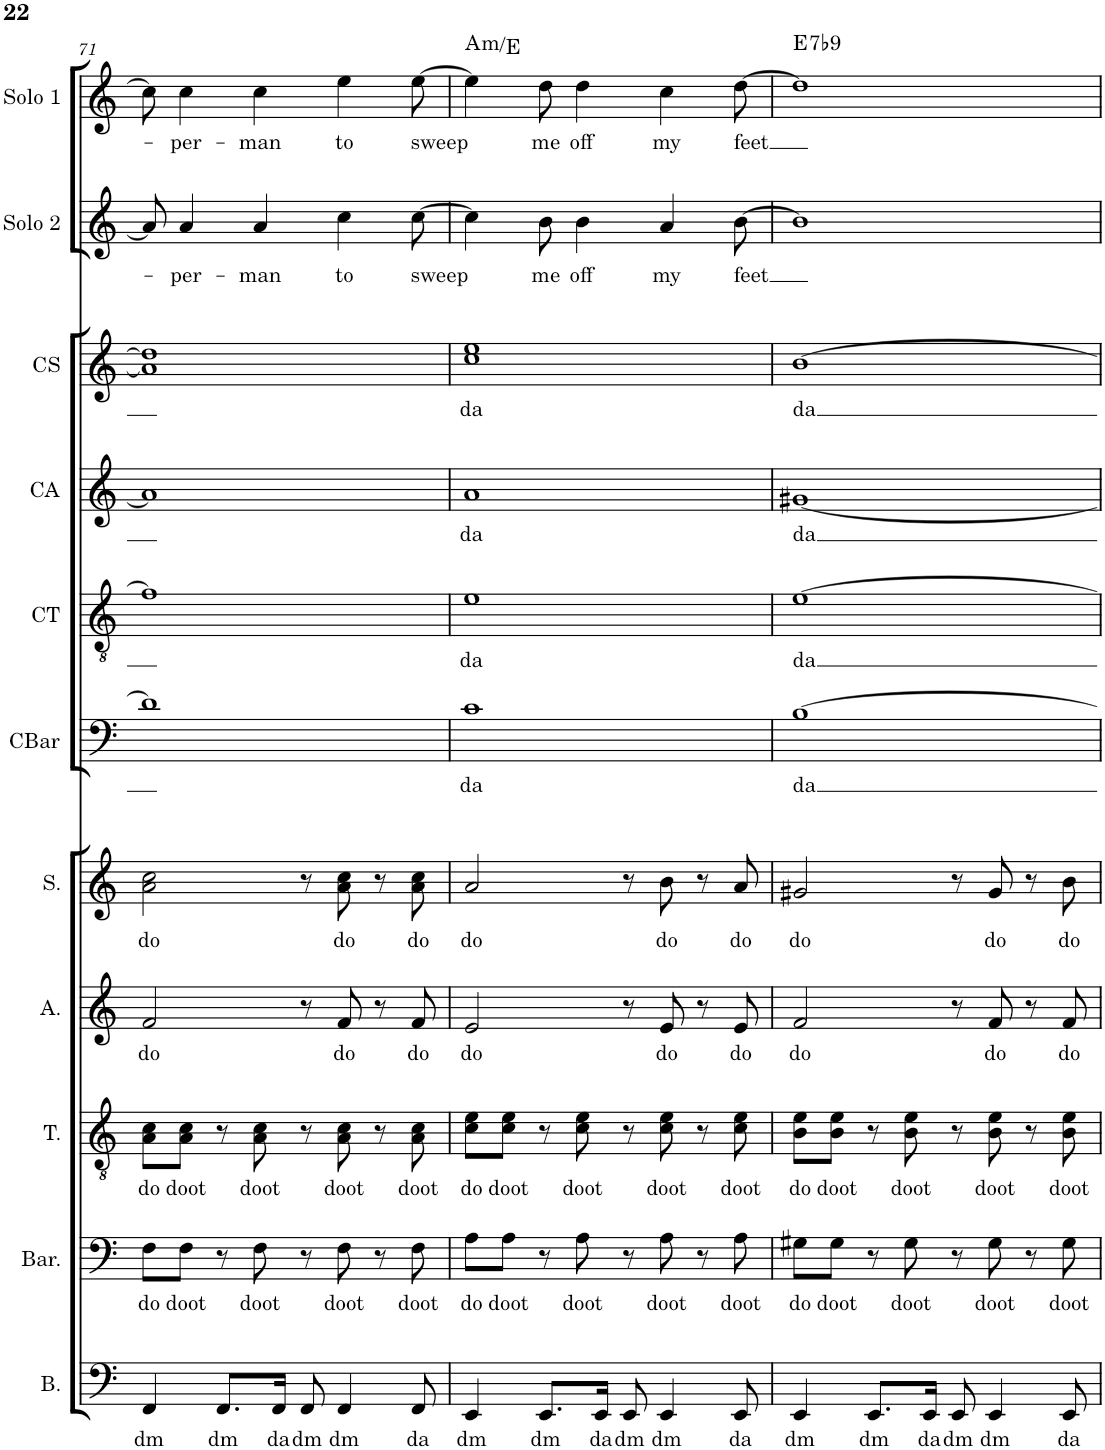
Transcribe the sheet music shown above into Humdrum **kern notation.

**kern	**text	**kern	**text	**kern	**text	**kern	**text	**kern	**text	**kern	**text	**kern	**text	**kern	**text	**kern	**text	**kern	**text	**kern	**text	**harte
*part11	*part11	*part10	*part10	*part9	*part9	*part8	*part8	*part7	*part7	*part6	*part6	*part5	*part5	*part4	*part4	*part3	*part3	*part2	*part2	*part1	*part1	*part1
*staff11	*staff11	*staff10	*staff10	*staff9	*staff9	*staff8	*staff8	*staff7	*staff7	*staff6	*staff6	*staff5	*staff5	*staff4	*staff4	*staff3	*staff3	*staff2	*staff2	*staff1	*staff1	*
*I"Bass	*	*I"Baritone	*	*I"Tenor	*	*I"Alto	*	*I"Soprano	*	*I"Choir Baritone	*	*I"Choir Tenor	*	*I"Choir Alto	*	*I"Choir Soprano	*	*I"Soloist 2	*	*I"Soloist 1	*	*
*I'B.	*	*I'Bar.	*	*I'T.	*	*I'A.	*	*I'S.	*	*I'CBar	*	*I'CT	*	*I'CA	*	*I'CS	*	*I'Solo 2	*	*I'Solo 1	*	*
!!LO:PB:g=z
*clefF4	*	*clefF4	*	*clefGv2	*	*clefG2	*	*clefG2	*	*clefF4	*	*clefGv2	*	*clefG2	*	*clefG2	*	*clefG2	*	*clefG2	*	*
*k[]	*	*k[]	*	*k[]	*	*k[]	*	*k[]	*	*k[]	*	*k[]	*	*k[]	*	*k[]	*	*k[]	*	*k[]	*	*
*M4/4	*	*M4/4	*	*M4/4	*	*M4/4	*	*M4/4	*	*M4/4	*	*M4/4	*	*M4/4	*	*M4/4	*	*M4/4	*	*M4/4	*	*
=71	=71	=71	=71	=71	=71	=71	=71	=71	=71	=71	=71	=71	=71	=71	=71	=71	=71	=71	=71	=71	=71	=71
!	!LO:LY:b	!	!LO:LY:b	!	!LO:LY:b	!	!LO:LY:b	!	!LO:LY:b	!	!	!	!	!	!	!	!	!	!	!	!	!
4FF/	dm	8F\L	do	8A\ 8c\L	do	2f/	do	2a\ 2cc\	do	1d]	.	1f]	.	1a]	.	1a] 1dd]	.	8a/]	.	8cc\]	.	.
!	!	!	!LO:LY:b	!	!LO:LY:b	!	!	!	!	!	!	!	!	!	!	!	!	!	!LO:LY:b	!	!LO:LY:b	!
.	.	8F\J	doot	8A\ 8c\J	doot	.	.	.	.	.	.	.	.	.	.	.	.	4a/	-per-	4cc\	-per-	.
!	!LO:LY:b	!	!	!	!	!	!	!	!	!	!	!	!	!	!	!	!	!	!	!	!	!
8.FF/L	dm	8r	.	8r	.	.	.	.	.	.	.	.	.	.	.	.	.	.	.	.	.	.
!	!	!	!LO:LY:b	!	!LO:LY:b	!	!	!	!	!	!	!	!	!	!	!	!	!	!LO:LY:b	!	!LO:LY:b	!
.	.	8F\	doot	8A\ 8c\	doot	.	.	.	.	.	.	.	.	.	.	.	.	4a/	-man	4cc\	-man	.
!	!LO:LY:b	!	!	!	!	!	!	!	!	!	!	!	!	!	!	!	!	!	!	!	!	!
16FF/Jk	da	.	.	.	.	.	.	.	.	.	.	.	.	.	.	.	.	.	.	.	.	.
!	!LO:LY:b	!	!	!	!	!	!	!	!	!	!	!	!	!	!	!	!	!	!	!	!	!
8FF/	dm	8r	.	8r	.	8r	.	8r	.	.	.	.	.	.	.	.	.	.	.	.	.	.
!	!LO:LY:b	!	!LO:LY:b	!	!LO:LY:b	!	!LO:LY:b	!	!LO:LY:b	!	!	!	!	!	!	!	!	!	!LO:LY:b	!	!LO:LY:b	!
4FF/	dm	8F\	doot	8A\ 8c\	doot	8f/	do	8a\ 8cc\	do	.	.	.	.	.	.	.	.	4cc\	to	4ee\	to	.
.	.	8r	.	8r	.	8r	.	8r	.	.	.	.	.	.	.	.	.	.	.	.	.	.
!	!LO:LY:b	!	!LO:LY:b	!	!LO:LY:b	!	!LO:LY:b	!	!LO:LY:b	!	!	!	!	!	!	!	!	!	!LO:LY:b	!	!LO:LY:b	!
8FF/	da	8F\	doot	8A\ 8c\	doot	8f/	do	8a\ 8cc\	do	.	.	.	.	.	.	.	.	[8cc\	sweep	[8ee\	sweep	.
=72	=72	=72	=72	=72	=72	=72	=72	=72	=72	=72	=72	=72	=72	=72	=72	=72	=72	=72	=72	=72	=72	=72
!	!LO:LY:b	!	!LO:LY:b	!	!LO:LY:b	!	!LO:LY:b	!	!LO:LY:b	!	!LO:LY:b	!	!LO:LY:b	!	!LO:LY:b	!	!LO:LY:b	!	!	!	!	!LO:H:kt=m
4EE/	dm	8A\L	do	8c\ 8e\L	do	2e/	do	2a/	do	1c	da	1e	da	1a	da	1cc 1ee	da	4cc\]	.	4ee\]	.	A:min/5
!	!	!	!LO:LY:b	!	!LO:LY:b	!	!	!	!	!	!	!	!	!	!	!	!	!	!	!	!	!
.	.	8A\J	doot	8c\ 8e\J	doot	.	.	.	.	.	.	.	.	.	.	.	.	.	.	.	.	.
!	!LO:LY:b	!	!	!	!	!	!	!	!	!	!	!	!	!	!	!	!	!	!LO:LY:b	!	!LO:LY:b	!
8.EE/L	dm	8r	.	8r	.	.	.	.	.	.	.	.	.	.	.	.	.	8b\	me	8dd\	me	.
!	!	!	!LO:LY:b	!	!LO:LY:b	!	!	!	!	!	!	!	!	!	!	!	!	!	!LO:LY:b	!	!LO:LY:b	!
.	.	8A\	doot	8c\ 8e\	doot	.	.	.	.	.	.	.	.	.	.	.	.	4b\	off	4dd\	off	.
!	!LO:LY:b	!	!	!	!	!	!	!	!	!	!	!	!	!	!	!	!	!	!	!	!	!
16EE/Jk	da	.	.	.	.	.	.	.	.	.	.	.	.	.	.	.	.	.	.	.	.	.
!	!LO:LY:b	!	!	!	!	!	!	!	!	!	!	!	!	!	!	!	!	!	!	!	!	!
8EE/	dm	8r	.	8r	.	8r	.	8r	.	.	.	.	.	.	.	.	.	.	.	.	.	.
!	!LO:LY:b	!	!LO:LY:b	!	!LO:LY:b	!	!LO:LY:b	!	!LO:LY:b	!	!	!	!	!	!	!	!	!	!LO:LY:b	!	!LO:LY:b	!
4EE/	dm	8A\	doot	8c\ 8e\	doot	8e/	do	8b\	do	.	.	.	.	.	.	.	.	4a/	my	4cc\	my	.
.	.	8r	.	8r	.	8r	.	8r	.	.	.	.	.	.	.	.	.	.	.	.	.	.
!	!LO:LY:b	!	!LO:LY:b	!	!LO:LY:b	!	!LO:LY:b	!	!LO:LY:b	!	!	!	!	!	!	!	!	!	!LO:LY:b	!	!LO:LY:b	!
8EE/	da	8A\	doot	8c\ 8e\	doot	8e/	do	8a/	do	.	.	.	.	.	.	.	.	[8b\	feet	[8dd\	feet	.
=73	=73	=73	=73	=73	=73	=73	=73	=73	=73	=73	=73	=73	=73	=73	=73	=73	=73	=73	=73	=73	=73	=73
!	!LO:LY:b	!	!LO:LY:b	!	!LO:LY:b	!	!LO:LY:b	!	!LO:LY:b	!	!LO:LY:b	!	!LO:LY:b	!	!LO:LY:b	!	!LO:LY:b	!	!	!	!	!LO:H:kt=7
4EE/	dm	8G#X\L	do	8B\ 8e\L	do	2f/	do	2g#X/	do	[1B	da	[1e	da	[1g#X	da	[1b	da	1b]	.	1dd]	.	E:7(b9)
!	!	!	!LO:LY:b	!	!LO:LY:b	!	!	!	!	!	!	!	!	!	!	!	!	!	!	!	!	!
.	.	8G#\J	doot	8B\ 8e\J	doot	.	.	.	.	.	.	.	.	.	.	.	.	.	.	.	.	.
!	!LO:LY:b	!	!	!	!	!	!	!	!	!	!	!	!	!	!	!	!	!	!	!	!	!
8.EE/L	dm	8r	.	8r	.	.	.	.	.	.	.	.	.	.	.	.	.	.	.	.	.	.
!	!	!	!LO:LY:b	!	!LO:LY:b	!	!	!	!	!	!	!	!	!	!	!	!	!	!	!	!	!
.	.	8G#\	doot	8B\ 8e\	doot	.	.	.	.	.	.	.	.	.	.	.	.	.	.	.	.	.
!	!LO:LY:b	!	!	!	!	!	!	!	!	!	!	!	!	!	!	!	!	!	!	!	!	!
16EE/Jk	da	.	.	.	.	.	.	.	.	.	.	.	.	.	.	.	.	.	.	.	.	.
!	!LO:LY:b	!	!	!	!	!	!	!	!	!	!	!	!	!	!	!	!	!	!	!	!	!
8EE/	dm	8r	.	8r	.	8r	.	8r	.	.	.	.	.	.	.	.	.	.	.	.	.	.
!	!LO:LY:b	!	!LO:LY:b	!	!LO:LY:b	!	!LO:LY:b	!	!LO:LY:b	!	!	!	!	!	!	!	!	!	!	!	!	!
4EE/	dm	8G#\	doot	8B\ 8e\	doot	8f/	do	8g#/	do	.	.	.	.	.	.	.	.	.	.	.	.	.
.	.	8r	.	8r	.	8r	.	8r	.	.	.	.	.	.	.	.	.	.	.	.	.	.
!	!LO:LY:b	!	!LO:LY:b	!	!LO:LY:b	!	!LO:LY:b	!	!LO:LY:b	!	!	!	!	!	!	!	!	!	!	!	!	!
8EE/	da	8G#\	doot	8B\ 8e\	doot	8f/	do	8b\	do	.	.	.	.	.	.	.	.	.	.	.	.	.
=	=	=	=	=	=	=	=	=	=	=	=	=	=	=	=	=	=	=	=	=	=	=
*-	*-	*-	*-	*-	*-	*-	*-	*-	*-	*-	*-	*-	*-	*-	*-	*-	*-	*-	*-	*-	*-	*-
